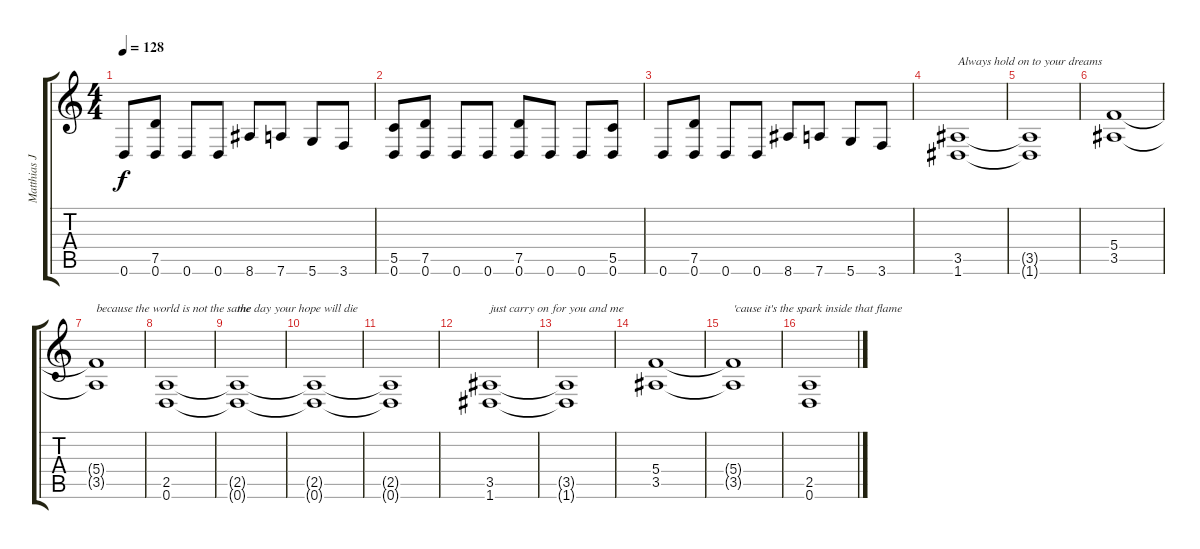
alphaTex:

\track ("Matthias Jabs" "Matthias J") {instrument distortionguitar}
\staff {score tabs}
\tuning (D4 A3 F3 C3 G2 D2) {hide}
\ts (4 4)
\tempo 128
\clef g2
\ks c
0.6.8{dy f} (7.5 0.6).8 0.6.8 0.6.8 8.6.8 7.6.8 5.6.8 3.6.8 |
(5.5 0.6).8 (7.5 0.6).8 0.6.8 0.6.8 (7.5 0.6).8 0.6.8 0.6.8 (5.5 0.6).8 |
0.6.8 (7.5 0.6).8 0.6.8 0.6.8 8.6.8 7.6.8 5.6.8 3.6.8 |
(3.5 1.6).1{txt "Always hold on to your dreams"} |
(3.5{t} 1.6{t}).1 |
(5.4 3.5).1 |
(5.4{t} 3.5{t}).1{txt "because the world is not the same"} |
(2.5 0.6).1 |
(2.5{t} 0.6{t}).1{txt "the day your hope will die"} |
(2.5{t} 0.6{t}).1 |
(2.5{t} 0.6{t}).1 |
(3.5 1.6).1{txt "just carry on for you and me"} |
(3.5{t} 1.6{t}).1 |
(5.4 3.5).1 |
(5.4{t} 3.5{t}).1{txt "'cause it's the spark inside that flame"} |
(2.5 0.6).1
